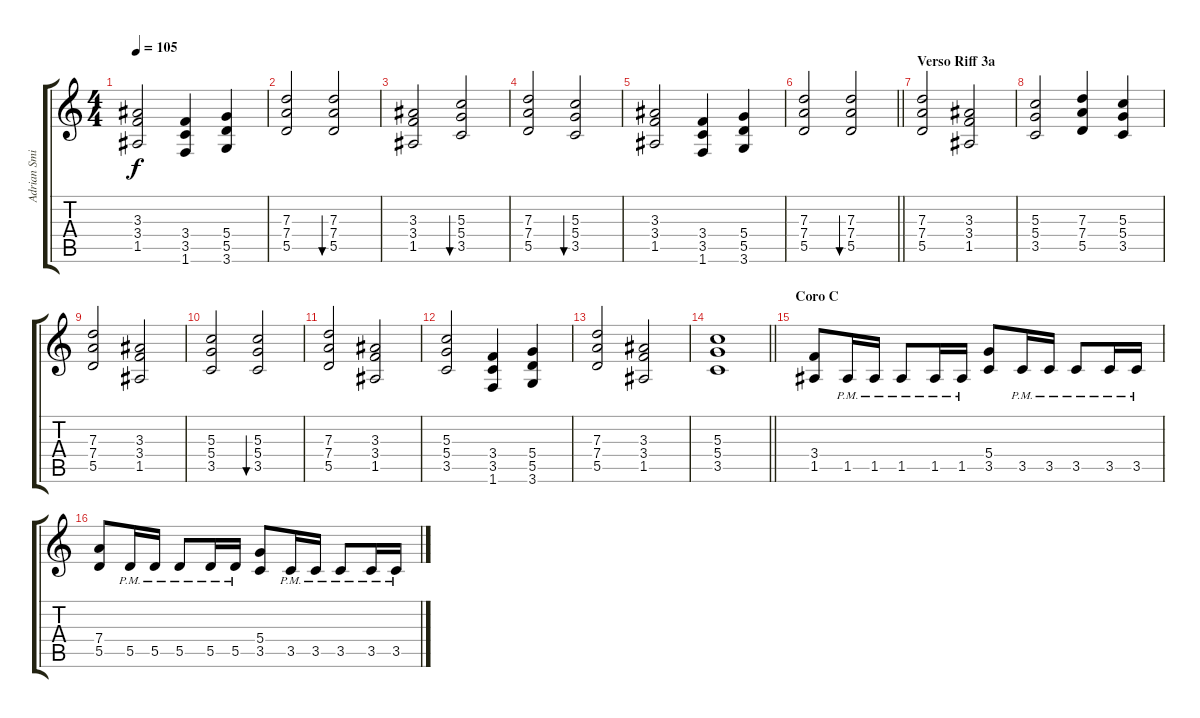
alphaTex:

\track ("Adrian Smith" "Adrian Smi") {instrument distortionguitar}
\staff {score tabs}
\tuning (E4 B3 G3 D3 A2 E2) {hide}
\ts (4 4)
\tempo 105
\clef g2
\ks c
(3.3 3.4 1.5).2{dy f} (3.4 3.5 1.6).4 (5.4 5.5 3.6).4 |
(7.3 7.4 5.5).2 (7.3 7.4 5.5).2{bu 30} |
(3.3 3.4 1.5).2 (5.3 5.4 3.5).2{bu 30} |
(7.3 7.4 5.5).2 (5.3 5.4 3.5).2{bu 30} |
(3.3 3.4 1.5).2 (3.4 3.5 1.6).4 (5.4 5.5 3.6).4 |
\barLineRight lightlight
(7.3 7.4 5.5).2 (7.3 7.4 5.5).2{bu 30} |
\section ("" "Verso Riff 3a")
(7.3 7.4 5.5).2 (3.3 3.4 1.5).2 |
(5.3 5.4 3.5).2 (7.3 7.4 5.5).4 (5.3 5.4 3.5).4 |
(7.3 7.4 5.5).2 (3.3 3.4 1.5).2 |
(5.3 5.4 3.5).2 (5.3 5.4 3.5).2{bu 30} |
(7.3 7.4 5.5).2 (3.3 3.4 1.5).2 |
(5.3 5.4 3.5).2 (3.4 3.5 1.6).4 (5.4 5.5 3.6).4 |
(7.3 7.4 5.5).2 (3.3 3.4 1.5).2 |
\barLineRight lightlight
(5.3 5.4 3.5).1 |
\section ("" "Coro C")
(3.4 1.5).8 1.5{pm}.16 1.5{pm}.16 1.5{pm}.8 1.5{pm}.16 1.5{pm}.16 (5.4 3.5).8 3.5{pm}.16 3.5{pm}.16 3.5{pm}.8 3.5{pm}.16 3.5{pm}.16 |
(7.4 5.5).8 5.5{pm}.16 5.5{pm}.16 5.5{pm}.8 5.5{pm}.16 5.5{pm}.16 (5.4 3.5).8 3.5{pm}.16 3.5{pm}.16 3.5{pm}.8 3.5{pm}.16 3.5{pm}.16
